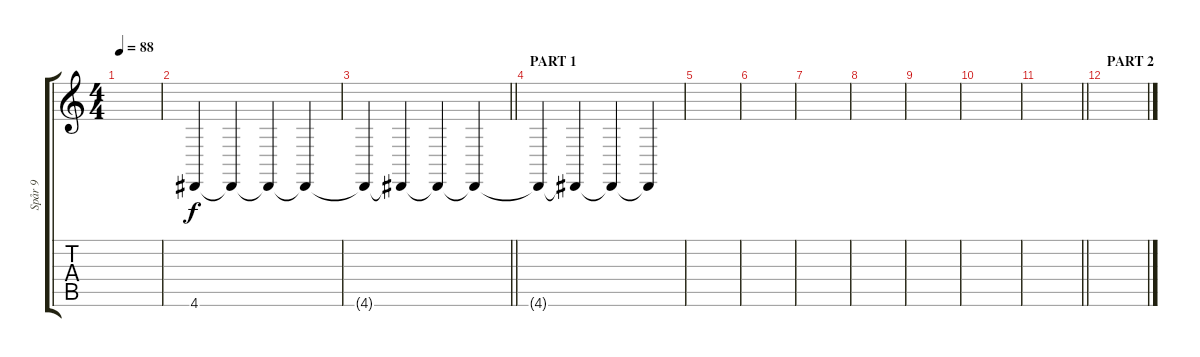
\track ("Spår 9" "Spår 9") {instrument pad7halo}
\staff {score tabs}
\tuning (B3 Gb3 D3 A2 E2 B1) {hide}
\ts (4 4)
\tempo 88
\clef g2
\ks c
|
4.6.4 4.6{t}.4 4.6{t}.4 4.6{t}.4 |
\barLineRight lightlight
4.6{t}.4 4.6{t}.4 4.6{t}.4 4.6{t}.4 |
\section ("" "PART 1")
4.6{t}.4 4.6{t}.4 4.6{t}.4 4.6{t}.4 |
|
|
|
|
|
|
\barLineRight lightlight
|
\section ("" "PART 2")
